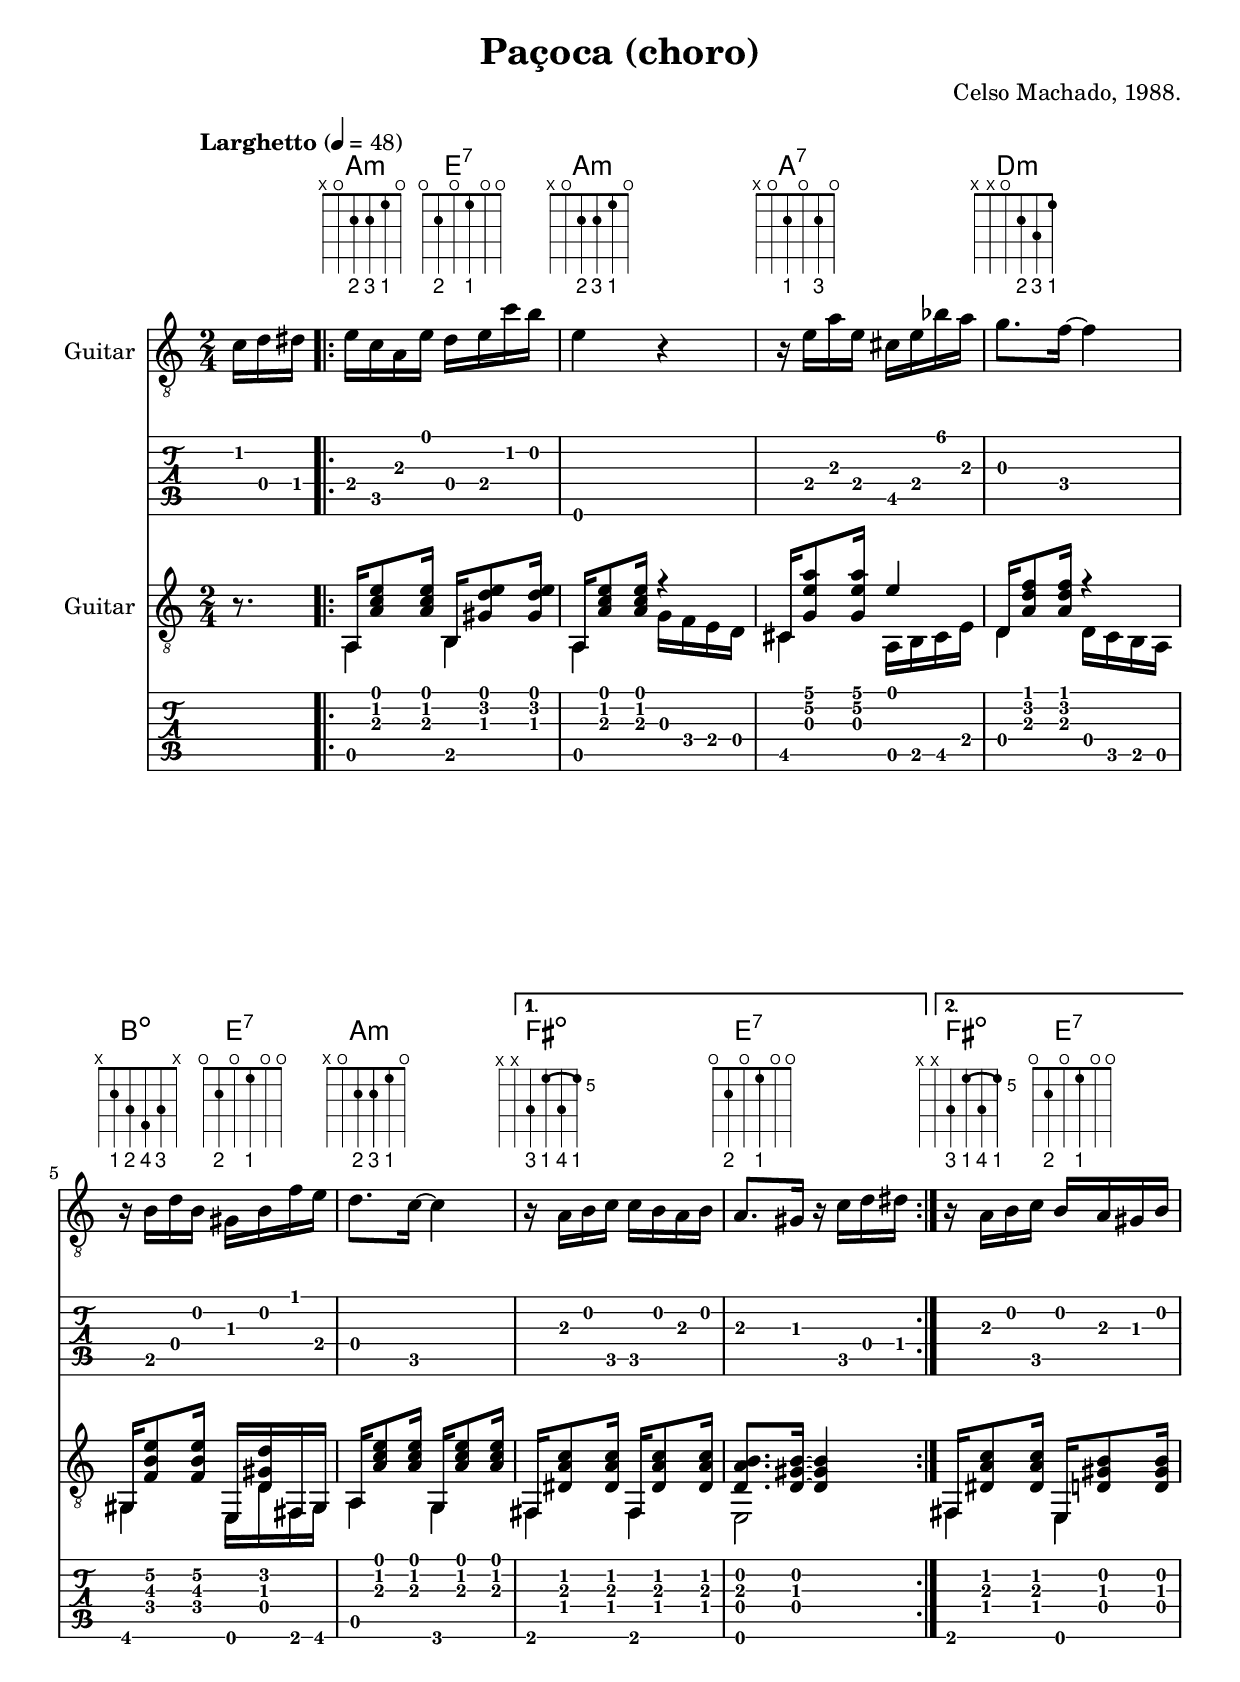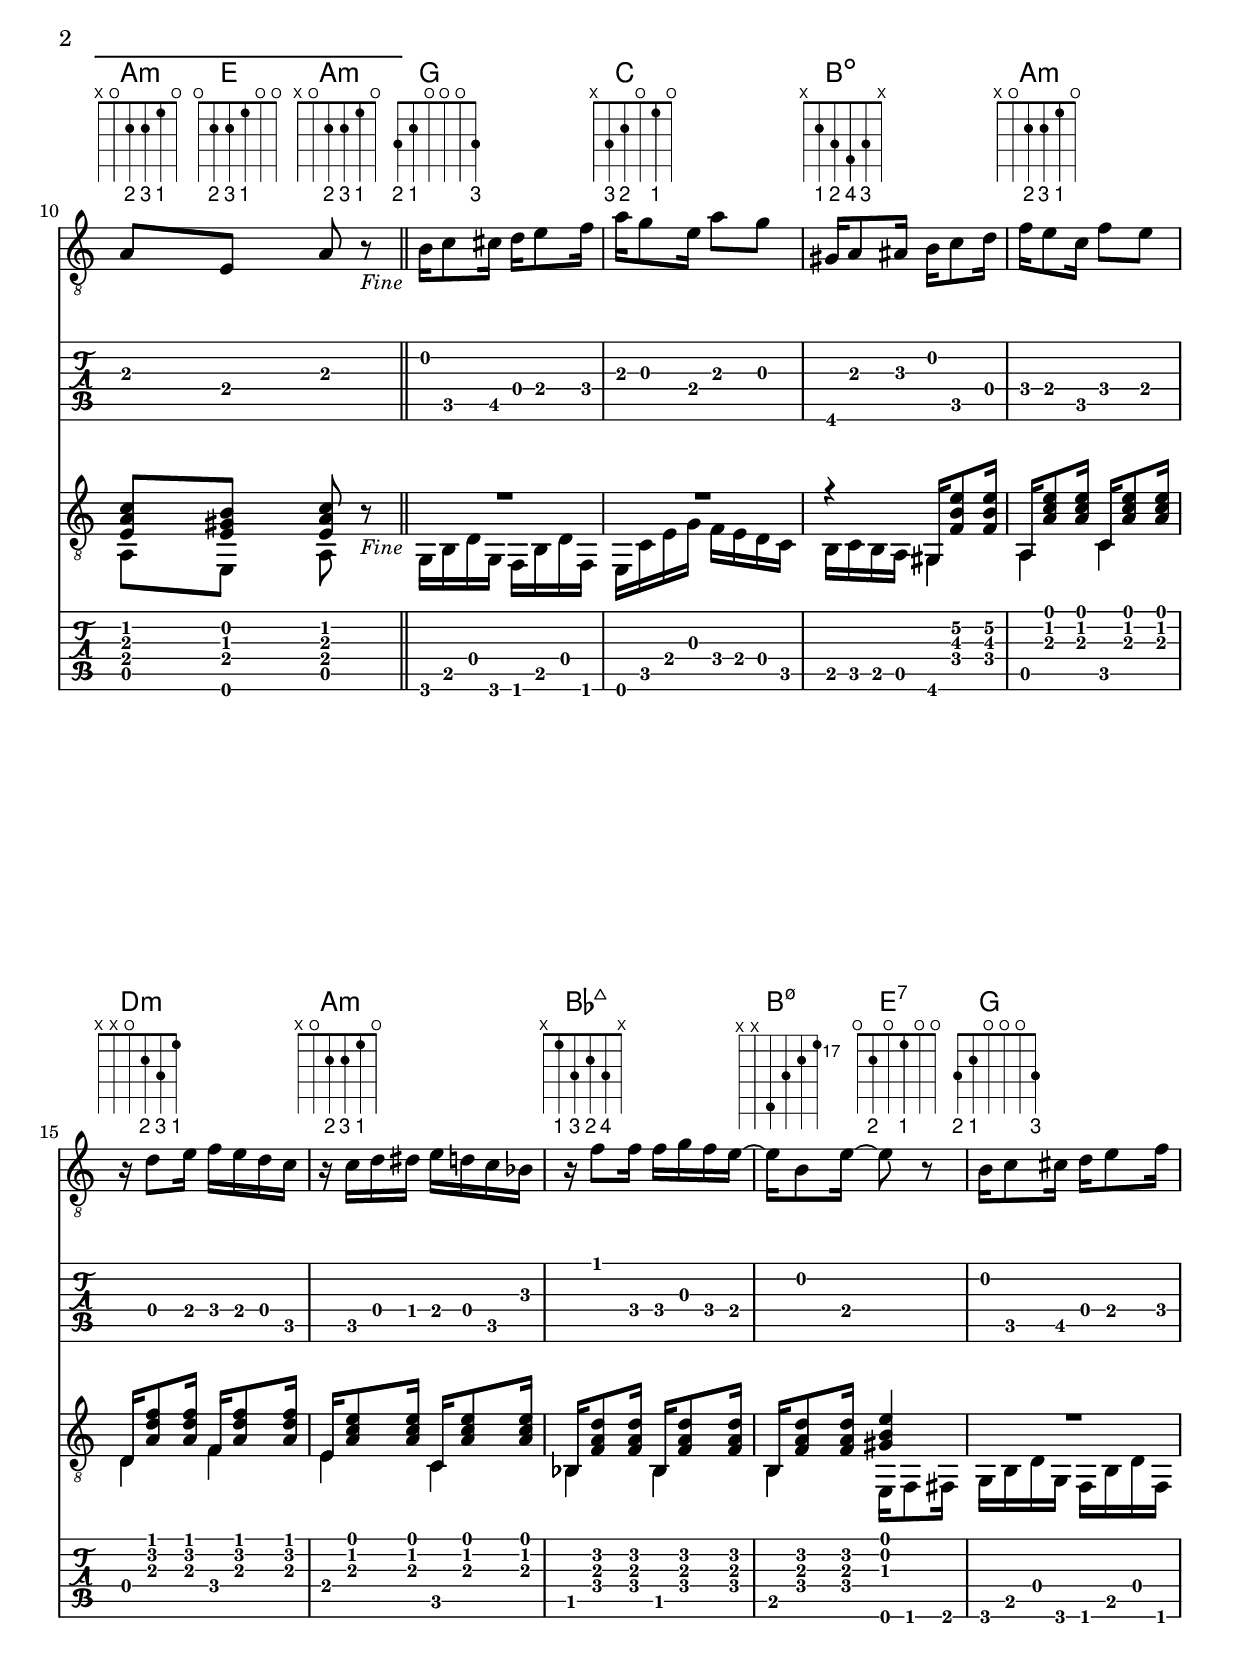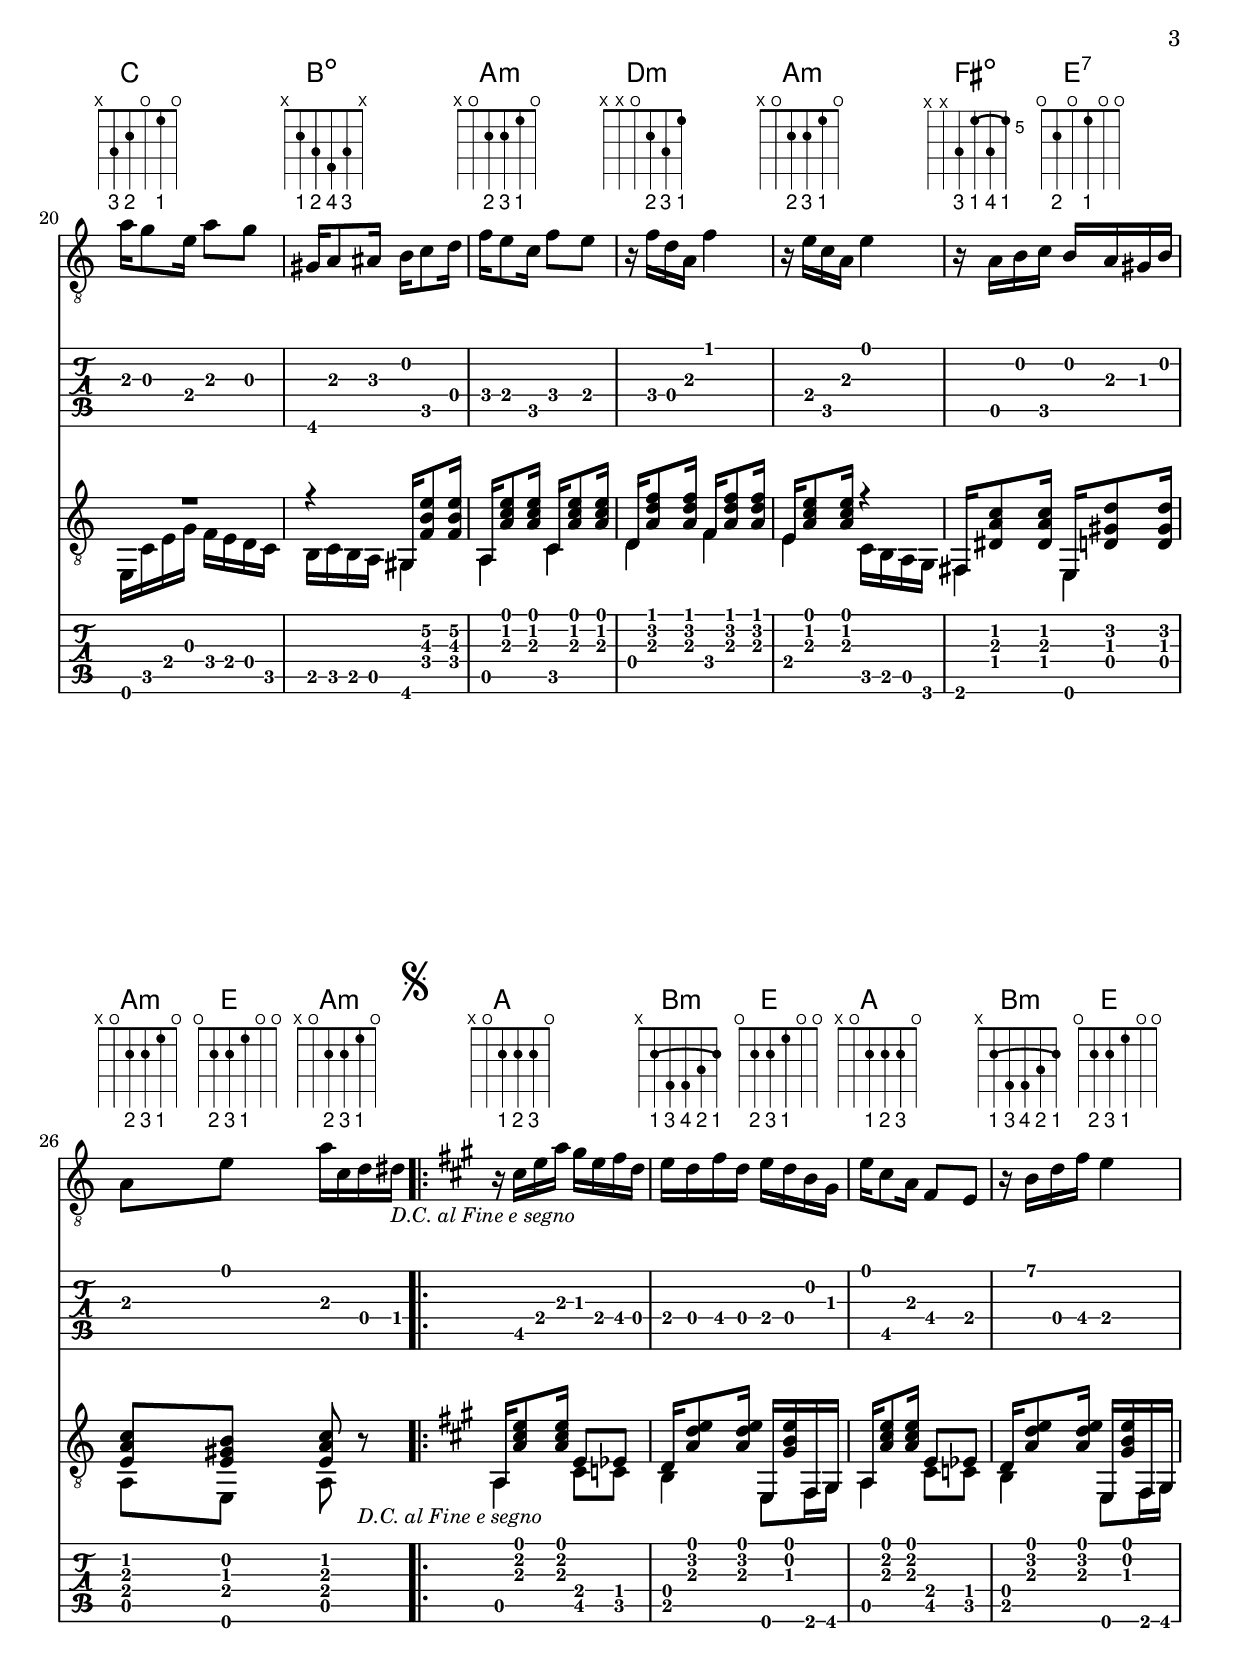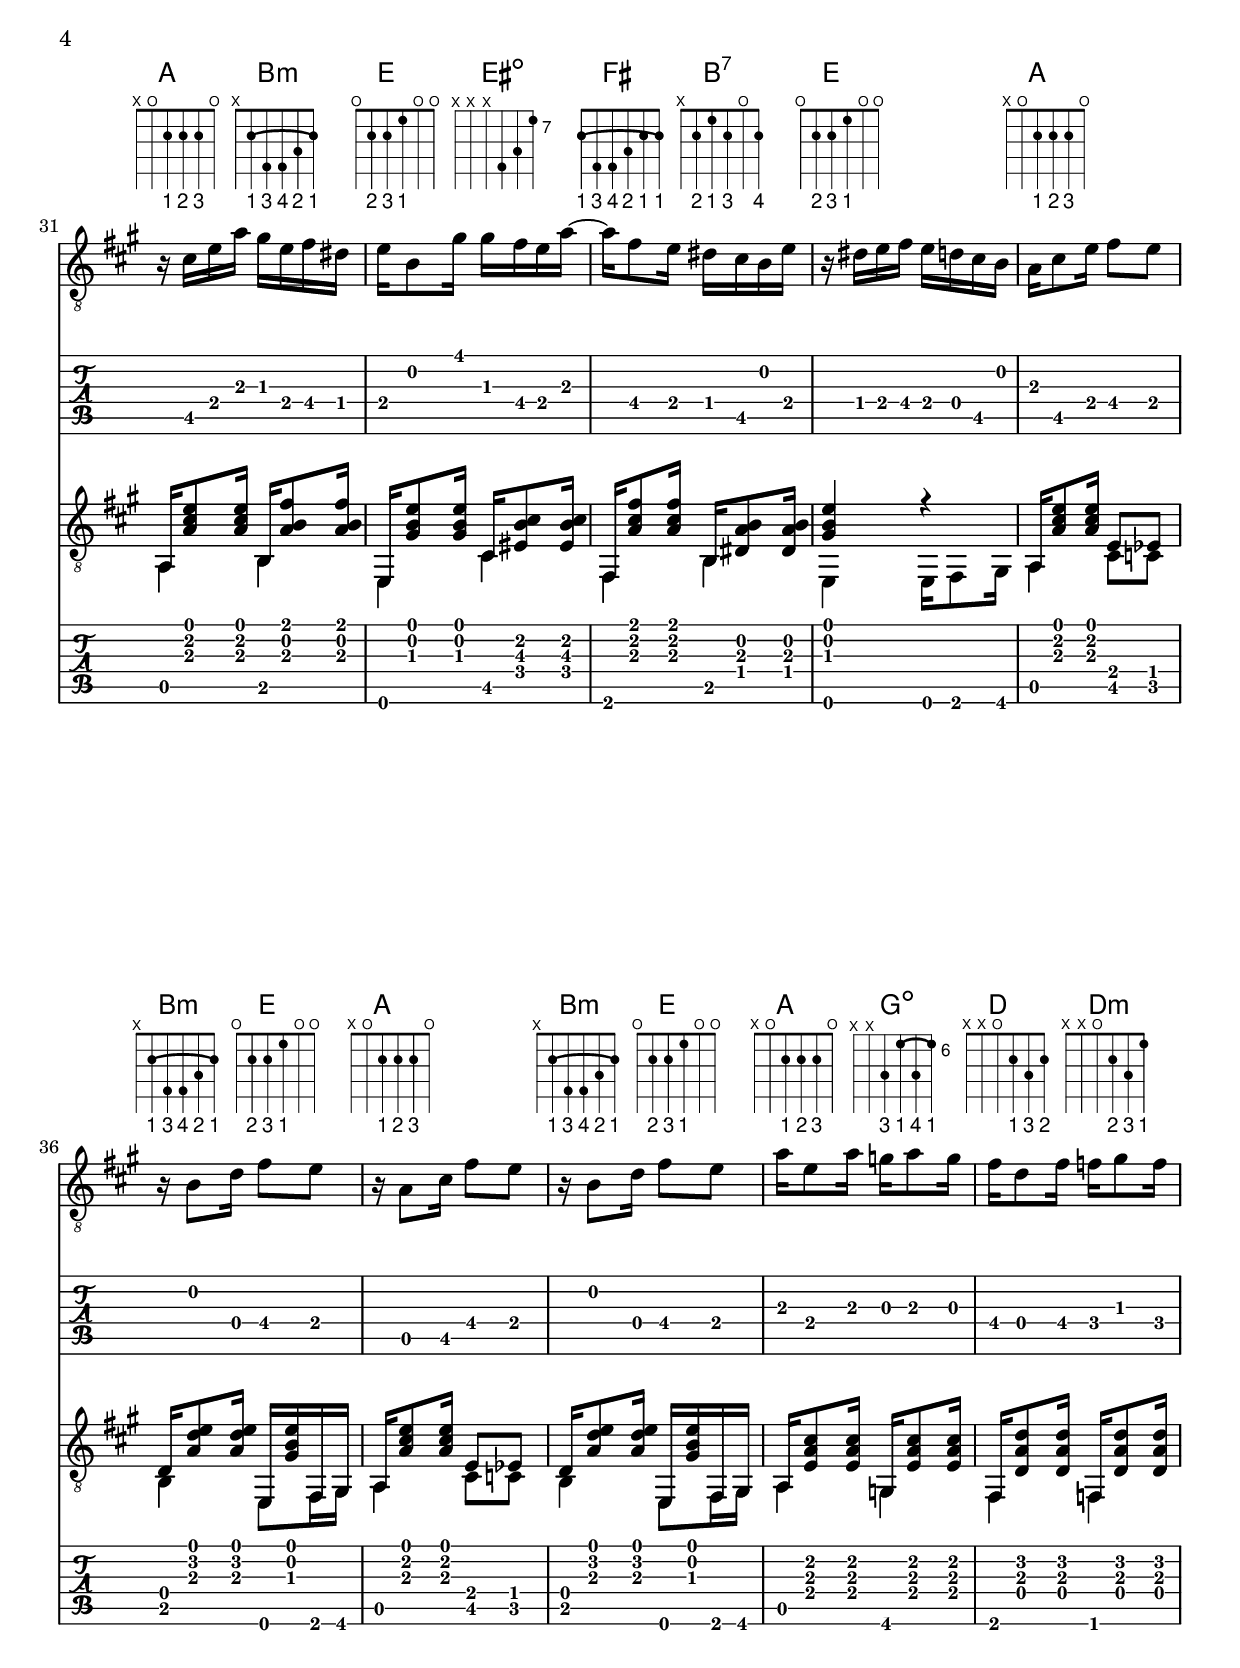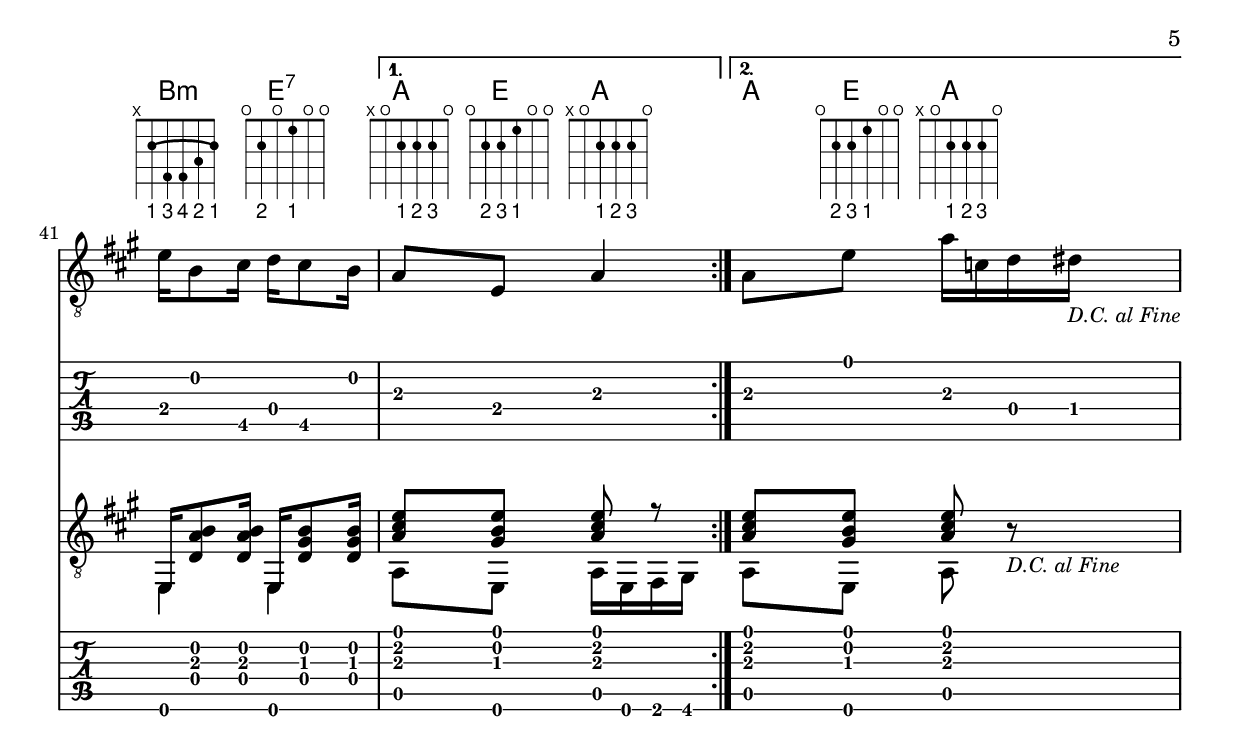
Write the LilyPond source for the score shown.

\version "2.22.1"

\header {
  title = "Paçoca (choro)"
  composer = "Celso Machado, 1988."
}

global = {
  \time 2/4
  \key a \minor
}

tune = {
  \partial 8. c'16 d dis
  \repeat volta 2 {
  e16 c a e' d e c' b
  e,4 r
  \tag #'tabs { r16 e a e cis\3 e bes' a }
  \tag #'plain { r16 e a e cis e bes' a }
  \tag #'tabs { g8.\2 f16~\2 f4 }
  \tag #'plain { g8. f16~ f4 }
  r16 b, d b gis b f' e
  d8. c16~ c4
  }
  \alternative {
  {
   r16 a b c c b a b
   a8. gis16 r16 c d dis
  }
  {
   r16 a b c b a gis b
   a8 e a r
   _\markup {\italic \small "Fine" }
  }
  }
  \bar "||"
  
  b16 c8 cis16 d16 e8 f16
  a16 g8 e16 a8 g
  gis,16 a8 ais16 b16 c8 d16
  f16 e8 c16 f8 e
  r16 d8 e16 f e d c
  r16 c d dis e d c bes
  r16 f'8 f16 f g f e~
  e16 b8 e16~ e8 r
  b16 c8 cis16 d16 e8 f16
  a16 g8 e16 a8 g
  gis,16 a8 ais16 b16 c8 d16
  f16 e8 c16 f8 e
  r16 f d a f'4
  r16 e c a e'4
  r16 a, b c b a gis b
  a8 e' a16 c, d dis
  _\markup {\italic \small "D.C. al Fine e segno"}
  \key a \major
  \repeat volta 2 {
  \mark \markup { \musicglyph #"scripts.segno" }
  r16 cis e a gis e fis d
  e16 d fis d e d b gis
  e'16 cis8 a16 fis8 e
  r16 b' d fis e4
  r16 cis e a gis e fis dis
  e16 b8 gis'16 gis fis e a~
  a16 fis8 e16 dis cis b e
  r16 dis e fis e d cis b
  a16 cis8 e16 fis8 e
  r16 b8 d16 fis8 e
  r16 a,8 cis16 fis8 e
  r16 b8 d16 fis8 e
  a16 e8 a16 g16 a8 g16
  fis16 d8 fis16 f16 gis8 f16
  e16 b8 cis16 d16 cis8 b16
  }
  \alternative {
  {
   a8 e a4
  }
  {
   a8 e' a16 c, d dis
   _\markup {\italic \small "D.C. al Fine" }
  }
  }
}

compA = \relative c {
  \voiceOne
  \partial 8. r8.
  \repeat volta 2 {
  a16 <a' c e>8 q16 b,16 <gis' d' e>8 q16
  a,16 <a' c e>8 q16 r4
  cis,16 <g' e' a>8 q16 e'4
  d,16 <a' d f>8 q16 r4
  \tag #'tabs { gis,16 <f'\4 b\3 e\2>8 <f\4 b\3 e\2>16 }
  \tag #'plain { gis,16 <f' b e>8 <f b e>16 }
  e,16 <d' gis d'> fis, gis
  a16 <a' c e>8 q16 g,16 <a' c e>8 q16
  }
  \alternative {
  {
   fis,16 <dis' a' c>8 q16 fis,16 q8 q16
   <d' a' b>8. <d gis b>16~ q4
  }
  {
   fis,16 <dis' a' c>8 q16 e,16 <d' gis b>8 q16
   <e a c>8 <e gis b> <e a c> r
   _\markup {\italic \small "Fine" }
  }
  }
  \bar "||"
  
  R2
  R2
  \tag #'tabs { r4 gis,16 <f'\4 b\3 e\2>8 <f\4 b\3 e\2>16 }
  \tag #'plain { r4 gis,16 <f' b e>8 <f b e>16 }
  a,16 <a' c e>8 q16 c,16 q8 q16
  d16 <a' d f>8 q16 f16 q8 q16
  e16 <a c e>8 q16 c,16 q8 q16
  bes16 <f' a d>8 q16 bes,16 q8 q16
  b16 <f' a d>8 q16 <gis b e>4
  R2
  R2
  \tag #'tabs { r4 gis,16 <f'\4 b\3 e\2>8 <f\4 b\3 e\2>16 }
  \tag #'plain { r4 gis,16 <f' b e>8 <f b e>16 }
  a,16 <a' c e>8 q16 c,16 q8 q16
  d16 <a' d f>8 q16 f16 q8 q16
  e16 <a c e>8 q16 r4
  fis,16 <dis' a' c>8 q16 e,16 <d' gis d'>8 q16
  <e a c>8 <e gis b> <e a c> r
  _\markup {\italic \small "D.C. al Fine e segno"}

  \key a \major
  \repeat volta 2 {
  \mark \markup { \musicglyph #"scripts.segno" }
  a,16 <a' cis e>8 q16 e8 ees
  d16 <a' d e>8 q16 e,16 <gis' b e> fis, gis
  a16 <a' cis e>8 q16 e8 ees
  d16 <a' d e>8 q16 e,16 <gis' b e> fis, gis
  a16 <a' cis e>8 q16 b,16 <a' b fis'>8 q16
  e,16 <gis' b e>8 q16 cis,16 <eis b' cis>8 q16
  fis,16 <a' cis fis>8 q16 b,16 <dis a' b>8 q16
  <gis b e>4 r
  a,16 <a' cis e>8 q16 e8 ees
  d16 <a' d e>8 q16 e,16 <gis' b e> fis, gis
  a16 <a' cis e>8 q16 e8 ees
  d16 <a' d e>8 q16 e,16 <gis' b e> fis, gis
  a16 <e' a cis>8 q16 gis,16 q8 q16
  fis16 <d' a' d>8 q16 f,16 q8 q16
  e16 <d' a' b>8 q16 e,16 <d' gis b>8 q16
  }
  \alternative {
  {
   <a' cis e>8 <gis b e> <a cis e> r
  }
  {
   <a cis e>8 <gis b e> <a cis e> r
   _\markup {\italic \small "D.C. al Fine" }
  }
  }
}

compB = \relative c {
  \voiceTwo
  \partial 8. r8.
  \repeat volta 2 {
  a4 b
  a4 g'16 f e d
  cis4 a16 b cis e
  d4 d16 c b a
  gis4 e16 d' fis, gis
  a4 g
  }
  \alternative {
  {
   fis4 fis
   e2 
  }
  {
   fis4 e
   a8 e a r
  }
  }
  \bar "||"
  
  g16 b d g, f b d f,
  e16 c' e g f e d c
  b16 c b a gis4
  a4 c
  d4 f
  e4 c
  bes4 bes
  b4 e,16 f8 fis16
  g16 b d g, f b d f,
  e16 c' e g f e d c
  b16 c b a gis4
  a4 c
  d4 f
  e4 c16 b a g
  fis4 e
  a8 e a r
  
  \key a \major
  \repeat volta 2 {
  a4 cis8 c
  b4 e,8 fis16 gis
  a4 cis8 c
  b4 e,8 fis16 gis
  a4 b
  e,4 cis'
  fis,4 b
  e,4 e16 fis8 gis16
  a4 cis8 c
  b4 e,8 fis16 gis
  a4 cis8 c
  b4 e,8 fis16 gis
  a4 g
  fis4 f
  e4 e
  }
  \alternative {
  {
   a8 e a16 e fis gis  
  }
  {
   a8 e a r  
  }
  }
}

chordNames = \chordmode {
  \global
  \partial 8. s8.
  \set chordChanges = ##t
  \repeat volta 2 {
  a4:m e:7
  a2:m
  a:7
  d:m
  b4:dim e:7
  a2:m
  }
  \alternative {
  {
   fis2:dim
   e2:7
  }
  {
   fis4:dim e:7
   a8:m e a4:m  
  }
  }
  
  g2
  c2
  b2:dim
  a2:m
  d2:m
  a2:m
  bes2:maj7
  b4:m7.5- e:7
  g2
  c2
  b2:dim
  a2:m
  d2:m
  a2:m
  fis4:dim e:7
  a8:m e a4:m
  
  \repeat volta 2 {
  a2
  b4:m e
  a2
  b4:m e
  a4 b:m
  e4 eis:dim
  fis4 b:7
  e2
  a2
  b4:m e
  a2
  b4:m e
  a4 g:dim
  d4 d:m
  b4:m e:7
  }
  \alternative {
  {
  a8 e a4
  }
  {
  a8 e a4
  }
  }
}


chordsPart = \new ChordNames \chordNames

tunePart = \new Staff \with { 
  midiInstrument = "acoustic guitar (nylon)"
  instrumentName = "Guitar" }
  << \global \clef "treble_8" \tempo "Larghetto" 4 = 48 \removeWithTag #'tabs \relative c \tune >>

guitarPart = \new Staff \with {
  midiInstrument = "acoustic guitar (nylon)"
  instrumentName = "Guitar"
  \consists "Merge_rests_engraver"
} << \global \clef "treble_8"
     \new Voice = "upper" \removeWithTag #'tabs \compA
     \new Voice = "lower" \removeWithTag #'tabs \compB
>>

tunetabsPart = \new TabStaff \with {
      stringTunings = #guitar-tuning
    } {\removeWithTag #'plain \tune}

comptabsPart = \new TabStaff \with {
      stringTunings = #guitar-tuning
    } << \new TabVoice = "upper" \removeWithTag #'plain \compA
         \new TabVoice = "lower" \removeWithTag #'plain \compB
         >>
         
\include "predefined-guitar-fretboards.ly"

\score {
  <<
    \chordsPart
    \new FretBoards { 
      \override FretBoard.fret-diagram-details.number-type = #'arabic
      \override FretBoard.size = #'1.5
      \chordNames }
    \tunePart
    \tunetabsPart
    \guitarPart
    \comptabsPart
  >>
  \layout { }
  \midi { \tempo 4 = 48 }
}
